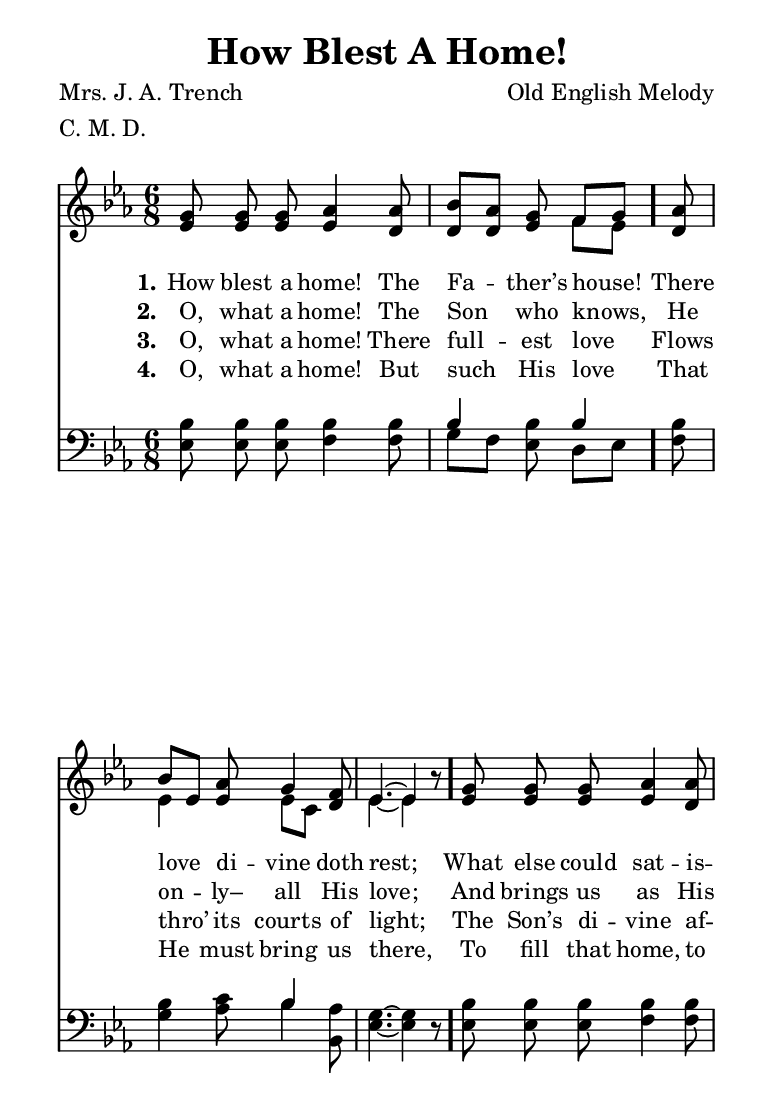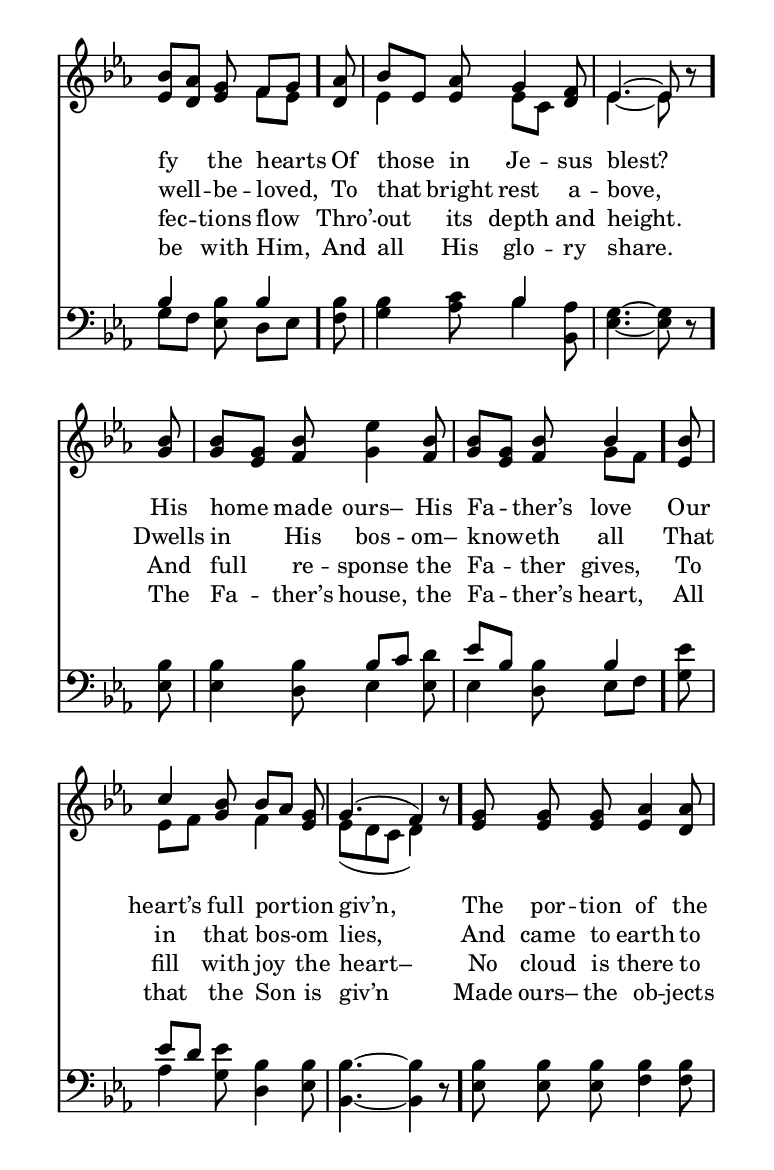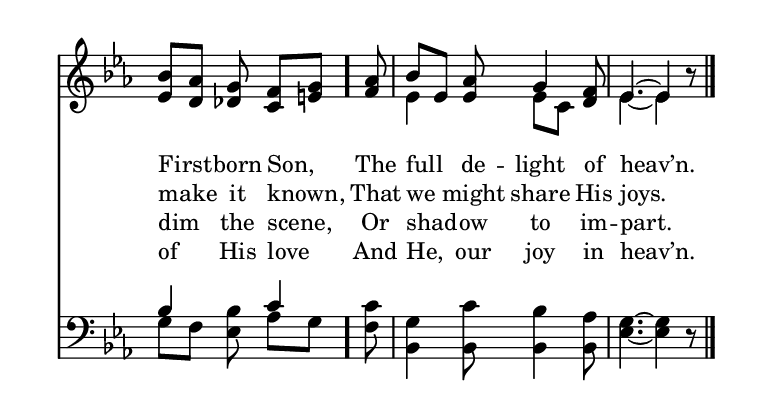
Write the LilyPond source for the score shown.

\include "common/global.ily"
\paper {
  \include "common/paper.ily"
}

\header{
  hymnnumber = "202"
  title = "How Blest A Home!"
  tunename = "Prospect"
  meter = "C. M. D."
  poet = "Mrs. J. A. Trench"
  composer = "Old English Melody"
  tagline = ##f
}

global = {
  \include "common/overrides.ily"
  \override Staff.TimeSignature.style = #'numbered
  \time 6/8
  \override Score.MetronomeMark.transparent = ##t % hide all fermata changes too
  \tempo 8=120
  \key ees \major
  \autoBeamOff
}

notesSoprano = {
\global
\relative c'' {

  g8 g g aes4 aes8 | bes8[ aes] g f[ g]
  aes8 | bes[ ees,] aes g4 f8 | ees4. ~ ees4 r8 \eogbreak
  g8 g g aes4 aes8 | bes8[ aes] g f[ g]
  aes8 | bes[ ees,] aes g4 f8 | ees4. ~ ees8 r8 \eogbreak
  bes'8 | bes[ g] bes ees4 bes8 | bes8[ g] bes bes4
  bes8 | c4 bes8 bes[ aes] g | g4.( f4) r8 \eogbreak
  g8 g g aes4 aes8 | bes8[ aes] g f[ g]
  aes8 | bes[ ees,] aes g4 f8 | ees4. ~ ees4 r8

  \bar "|."

}
}

notesAlto = {
\global
\relative e' {

  ees8 ees ees ees4 d8 | d8[ d] ees f[ ees]
  d8 | ees4 ees8 ees8[ c] d | ees4. ~ ees4 r8
  ees8 ees ees ees4 d8 | ees8[ d] ees f[ ees]
  d8 | ees4 ees8 ees8[ c] d | ees4. ~ ees8 r8
  g8 | g[ ees] f g4 f8 | g8[ ees] f g[ f]
  ees8 | ees[ f] g f4 ees8 | ees8([ d c] d4) r8
  ees8 ees ees ees4 d8 | ees8[ d] des c[ e]
  f8 | ees4 ees8 ees8[ c] d | ees4. ~ ees4 r8

}
}

notesTenor = {
\global
\relative a {

  bes8 bes bes bes4 bes8 | bes4 bes8 bes4
  bes8 | bes4 c8 bes4 aes8 | g4. ~ g4 r8
  bes8 bes bes bes4 bes8 | bes4 bes8 bes4
  bes8 | bes4 c8 bes4 aes8 | g4. ~ g8 r8
  bes8 | bes4 bes8 bes[ c] d | ees[ bes] bes bes4
  ees8 | ees[ d] ees bes4 bes8 | bes4. ~ bes4 r8
  bes8 bes bes bes4 bes8 | bes4 bes8 c4
  c8 | g4 c8 bes4 aes8 | g4. ~ g4 r8

}
}

notesBass = {
\global
\relative f {

  ees8 ees ees f4 f8 | g[ f] ees d[ ees]
  f8 | g4 aes8 bes4 bes,8 | ees4. ~ ees4 r8
  ees8 ees ees f4 f8 | g[ f] ees d[ ees]
  f8 | g4 aes8 bes4 bes,8 | ees4. ~ ees8 r8
  ees8 | ees4 d8 ees4 ees8 | ees4 d8 ees[ f]
  g8 | aes4 g8 d4 ees8 | bes4. ~ bes4 r8
  ees8 ees ees f4 f8 | g[ f] ees aes[ g]
  f8 | bes,4 bes8 bes4 bes8 | ees4. ~ ees4 r8

}
}

wordsA = \lyricmode {
\set stanza = "1."

How blest a home! The Fa -- ther’s house! \bar "."
There love di -- vine doth rest; \bar "."
What else could sat -- is -- fy the hearts \bar "."
Of those in Je -- sus blest? \bar "."
His home made ours– His Fa -- ther’s love \bar "."
Our heart’s full por -- tion giv’n, \bar "."
The por -- tion of the First -- born Son, \bar "."
The full de -- light of heav’n. \bar "."

}

wordsB = \lyricmode {
\set stanza = "2."

O, what a home! The Son who knows,
He on -- ly– all His love;
And brings us as His well -- be -- loved,
To that bright rest a -- bove,
Dwells in His bos -- om– know -- eth all
That in that bos -- om lies,
And came to earth to make it known,
That we might share His joys.

}

wordsC = \lyricmode {
\set stanza = "3."

O, what a home! There full -- est love
Flows thro’ its courts of light;
The Son’s di -- vine af -- fec -- tions flow
Thro’ -- out its depth and height.
And full re -- sponse the Fa -- ther gives,
To fill with joy the heart–
No cloud is there to dim the scene,
Or shad -- ow to im -- part.

}

wordsD = \lyricmode {
\set stanza = "4."

O, what a home! But such His love
That He must bring us there,
To fill that home, to be with Him,
And all His glo -- ry share.
The Fa -- ther’s house, the Fa -- ther’s heart,
All that the Son is giv’n
Made ours– the ob -- jects of His love
And He, our joy in heav’n.

}

\score {
  \context ChoirStaff <<
    \context Staff = upper <<
      \set Staff.autoBeaming = ##f
      \set ChoirStaff.systemStartDelimiter = #'SystemStartBar
      \set ChoirStaff.printPartCombineTexts = ##f
      \partcombine #'(2 . 9) \notesSoprano \notesAlto
      \context NullVoice = sopranos { \voiceOne << \notesSoprano >> }
      \context NullVoice = altos { \voiceTwo << \notesAlto >> }
      \context Lyrics = one   \lyricsto sopranos \wordsA
      \context Lyrics = two   \lyricsto sopranos \wordsB
      \context Lyrics = three \lyricsto sopranos \wordsC
      \context Lyrics = four  \lyricsto sopranos \wordsD
    >>
    \context Staff = men <<
      \set Staff.autoBeaming = ##f
      \clef bass
      \set ChoirStaff.printPartCombineTexts = ##f
      \partcombine #'(2 . 9) \notesTenor \notesBass
      \context NullVoice = tenors { \voiceOne << \notesTenor >> }
      \context NullVoice = basses { \voiceTwo << \notesBass >> }
    >>
  >>
  \layout {
    \include "common/layout.ily"
  }
  \midi{
    \include "common/midi.ily"
  }
}

\version "2.19.49"  % necessary for upgrading to future LilyPond versions.

% vi:set et ts=2 sw=2 ai nocindent syntax=lilypond:
